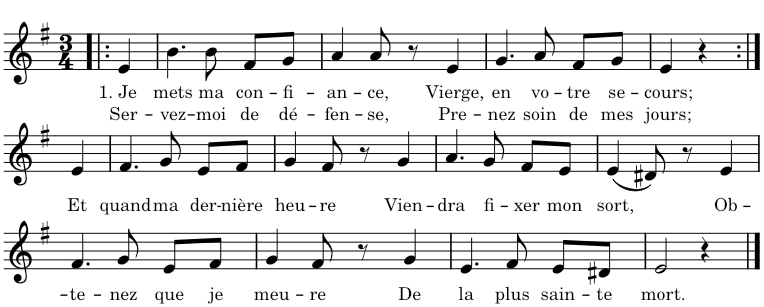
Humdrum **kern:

**kern	**text	**text
*part1	*part1	*part1
*staff1	*staff1	*staff1
*I"1	*	*
*clefG2	*	*
*k[f#]	*	*
*M3/4	*	*
=1!|:	=1!|:	=1!|:
!	!LO:LY:b	!LO:LY:b
4e/	1. Je	Ser-
=2	=2	=2
!	!LO:LY:b	!LO:LY:b
4.b\	mets	-vez-
!	!LO:LY:b	!LO:LY:b
8b\	ma	-moi
!	!LO:LY:b	!LO:LY:b
8f#/L	con-	de
!	!LO:LY:b	!LO:LY:b
8g/J	-fi-	dé-
=3	=3	=3
!	!LO:LY:b	!LO:LY:b
4a/	-an-	-fen-
!	!LO:LY:b	!LO:LY:b
8a/	-ce,	-se,
8r	.	.
!	!LO:LY:b	!LO:LY:b
4e/	Vierge,	Pre-
=4	=4	=4
!	!LO:LY:b	!LO:LY:b
4.g/	en	-nez
!	!LO:LY:b	!LO:LY:b
8a/	vo-	soin
!	!LO:LY:b	!LO:LY:b
8f#/L	-tre	de
!	!LO:LY:b	!LO:LY:b
8g/J	se-	mes
=5	=5	=5
!	!LO:LY:b	!LO:LY:b
4e/	-cours;	jours;
4r	.	.
!!LO:LB:g=z
=6:|!	=6:|!	=6:|!
!	!LO:LY:b	!
4e/	Et	.
=7	=7	=7
!	!LO:LY:b	!
4.f#/	quand	.
!	!LO:LY:b	!
8g/	ma	.
!	!LO:LY:b	!
8e/L	der-	.
!	!LO:LY:b	!
8f#/J	-nière	.
=8	=8	=8
!	!LO:LY:b	!
4g/	heu-	.
!	!LO:LY:b	!
8f#/	-re	.
8r	.	.
!	!LO:LY:b	!
4g/	Vien-	.
=9	=9	=9
!	!LO:LY:b	!
4.a/	-dra	.
!	!LO:LY:b	!
8g/	fi-	.
!	!LO:LY:b	!
8f#/L	-xer	.
!	!LO:LY:b	!
8e/J	mon	.
=10	=10	=10
!	!LO:LY:b	!
(4e/	sort,	.
8d#X/)	.	.
8r	.	.
!	!LO:LY:b	!
4e/	Ob-	.
!!LO:LB:g=z
=11	=11	=11
!	!LO:LY:b	!
4.f#/	-te-	.
!	!LO:LY:b	!
8g/	-nez	.
!	!LO:LY:b	!
8e/L	que	.
!	!LO:LY:b	!
8f#/J	je	.
=12	=12	=12
!	!LO:LY:b	!
4g/	meu-	.
!	!LO:LY:b	!
8f#/	-re	.
8r	.	.
!	!LO:LY:b	!
4g/	De	.
=13	=13	=13
!	!LO:LY:b	!
4.e/	la	.
!	!LO:LY:b	!
8f#/	plus	.
!	!LO:LY:b	!
8e/L	sain-	.
!	!LO:LY:b	!
8d#X/J	-te	.
=14	=14	=14
!	!LO:LY:b	!
2e/	mort.	.
4r	.	.
==	==	==
*-	*-	*-
